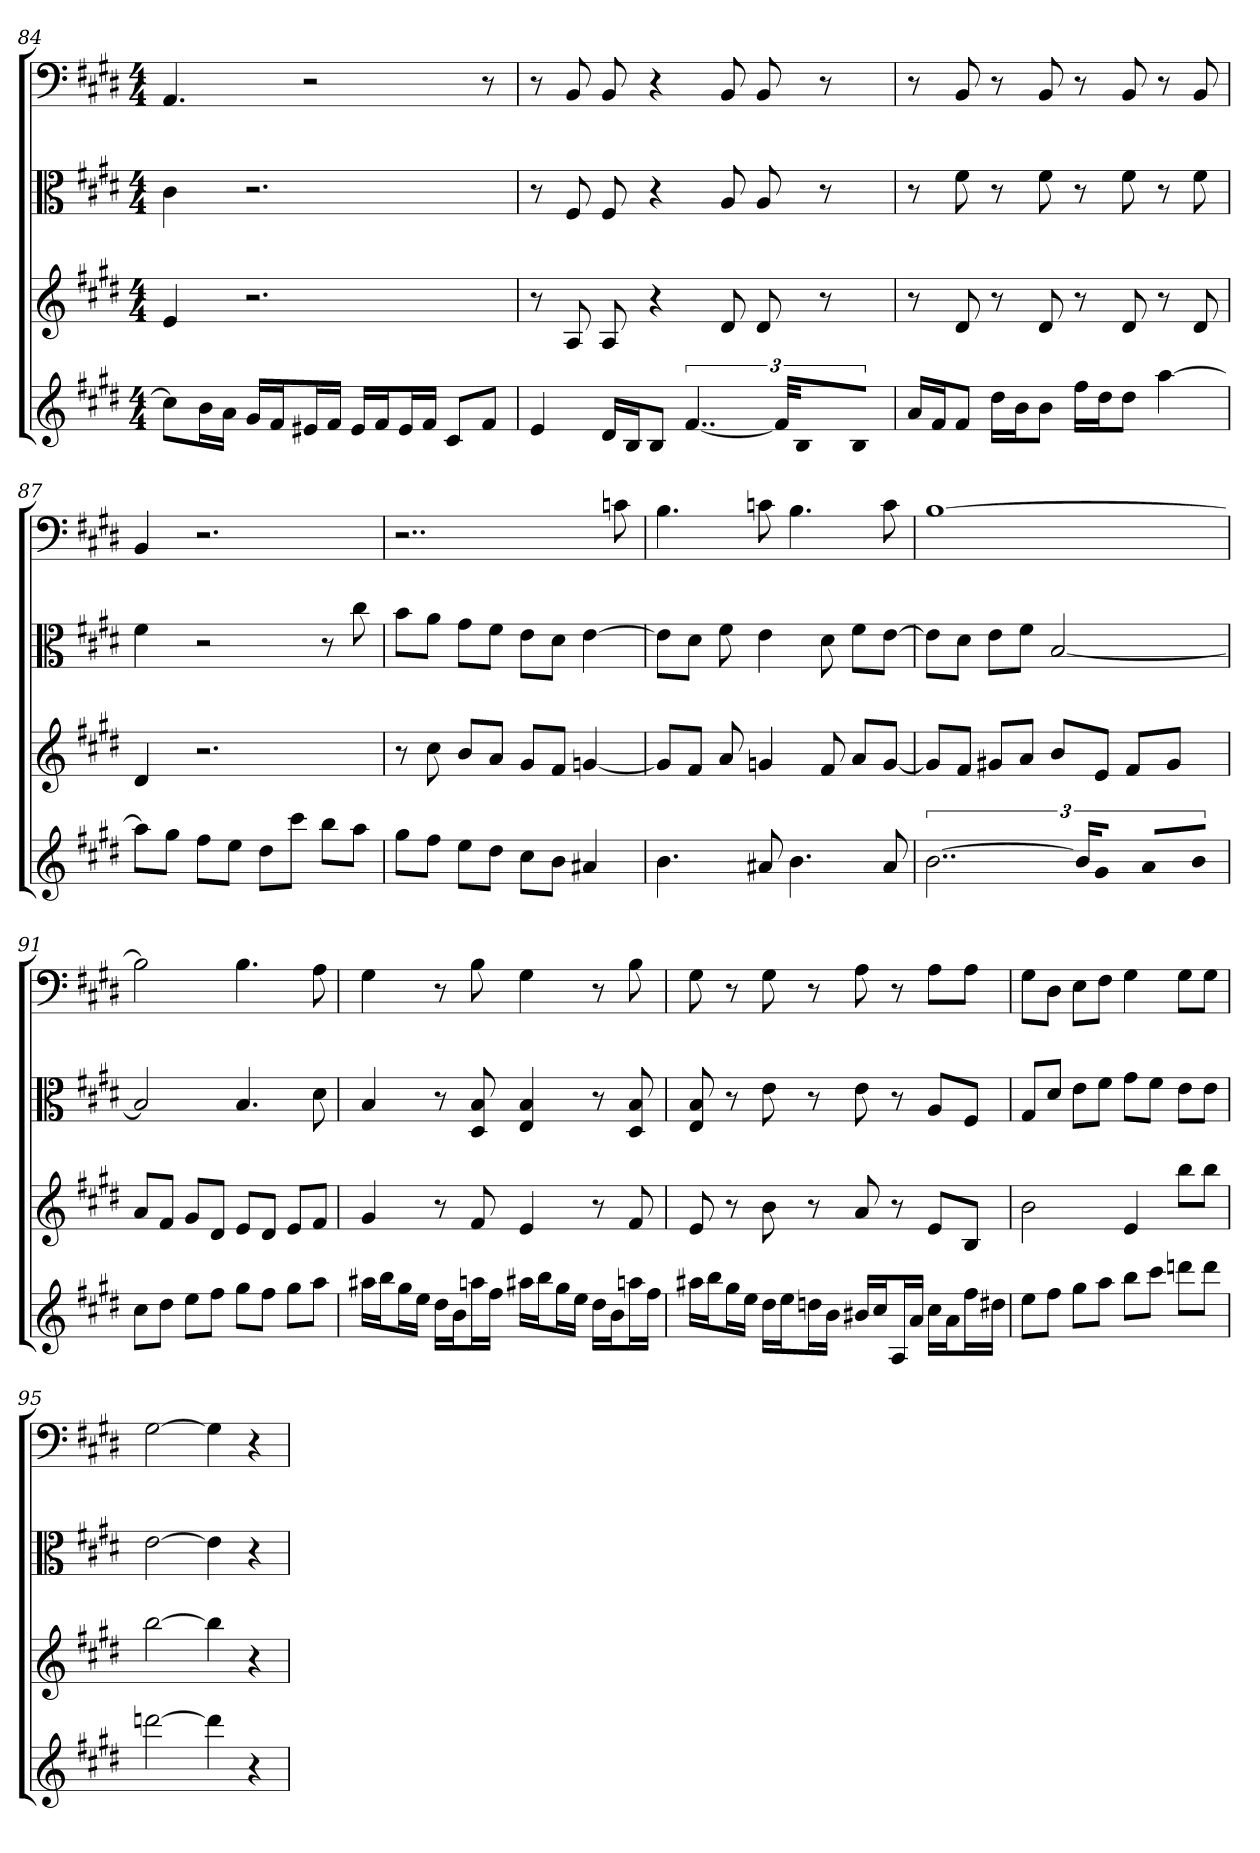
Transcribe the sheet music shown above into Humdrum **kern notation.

**kern	**kern	**kern	**kern
*part4	*part3	*part2	*part1
*staff4	*staff3	*staff2	*staff1
*	*	*clefC3	*clefF4
*k[f#c#g#d#]	*k[f#c#g#d#]	*k[f#c#g#d#]	*k[f#c#g#d#]
*E:	*E:	*E:	*E:
*M4/4	*M4/4	*M4/4	*M4/4
=84	=84	=84	=84
8cc#L]	4e	4c#	4.AA
16bL	.	.	.
16aJJ	.	.	.
16g#LL	2.r	2.r	.
16f#J	.	.	.
16e#XL	.	.	2r
16f#JJ	.	.	.
16e#LL	.	.	.
16f#J	.	.	.
16e#L	.	.	.
16f#JJ	.	.	.
8c#L	.	.	.
8f#J	.	.	8r
=85	=85	=85	=85
4e	8r	8r	8r
.	8A	8F#	8BB
16d#LL	8A	8F#	8BB
16BJ	.	.	.
8BJ	4r	4r	4r
[6..f#	.	.	.
.	8d#	8A	8BB
.	8d#	8A	8BB
48f#KLL]	.	.	.
16BJ	.	.	.
8BJ	8r	8r	8r
=86	=86	=86	=86
16aLL	8r	8r	8r
16f#J	.	.	.
8f#J	8d#	8f#	8BB
16dd#LL	8r	8r	8r
16bJ	.	.	.
8bJ	8d#	8f#	8BB
16ff#LL	8r	8r	8r
16dd#J	.	.	.
8dd#J	8d#	8f#	8BB
[4aa	8r	8r	8r
.	8d#	8f#	8BB
=87	=87	=87	=87
8aaL]	4d#	4f#	4BB
8gg#J	.	.	.
8ff#L	2.r	2r	2.r
8eeJ	.	.	.
8dd#L	.	.	.
8ccc#J	.	.	.
8bbL	.	8r	.
8aaJ	.	8cc#	.
=88	=88	=88	=88
8gg#L	8r	8b\L	2..r
8ff#J	8cc#	8a\J	.
8eeL	8bL	8g#\L	.
8dd#J	8aJ	8f#\J	.
8cc#L	8g#L	8e\L	.
8bJ	8f#J	8d#\J	.
4a#X	[4gn	[4e	.
.	.	.	8cn
=89	=89	=89	=89
4.b	8gL]	8e\L]	4.B
.	8f#J	8d#\J	.
.	8a	8f#	.
8a#X	4gn	4e	8cn
4.b	.	.	4.B
.	8f#	8d#	.
.	8aL	8f#\L	.
8a#	[8gJ	[8e\J	8c
=90	=90	=90	=90
[3..b	8gL]	8e\L]	[1B
.	8f#J	8d#\J	.
.	8g#XL	8e\L	.
.	8aJ	8f#\J	.
.	8bL	[2B	.
24bKL]	.	.	.
8g#J	8eJ	.	.
8aL	8f#L	.	.
8bJ	8g#J	.	.
=91	=91	=91	=91
8cc#L	8aL	2B]	2B]
8dd#J	8f#J	.	.
8eeL	8g#L	.	.
8ff#J	8d#J	.	.
8gg#L	8eL	4.B	4.B
8ff#J	8d#J	.	.
8gg#L	8eL	.	.
8aaJ	8f#J	8d#	8A
=92	=92	=92	=92
16aa#XLL	4g#	4B	4G#
16bbJ	.	.	.
16gg#L	.	.	.
16eeJJ	.	.	.
16dd#LL	8r	8r	8r
16bJ	.	.	.
16aanL	8f#	8D# 8B	8B
16ff#JJ	.	.	.
16aa#XLL	4e	4E 4B	4G#
16bbJ	.	.	.
16gg#L	.	.	.
16eeJJ	.	.	.
16dd#LL	8r	8r	8r
16bJ	.	.	.
16aanL	8f#	8D# 8B	8B
16ff#JJ	.	.	.
=93	=93	=93	=93
16aa#XLL	8e	8E 8B	8G#
16bbJ	.	.	.
16gg#L	8r	8r	8r
16eeJJ	.	.	.
16dd#LL	8b	8e	8G#
16eeJ	.	.	.
16ddnL	8r	8r	8r
16bJJ	.	.	.
16b#XLL	8a	8e	8A
16cc#J	.	.	.
16AL	8r	8r	8r
16aJJ	.	.	.
16cc#LL	8eL	8A/L	8A\L
16aJ	.	.	.
16ff#L	8BJ	8F#/J	8A\J
16dd#XJJ	.	.	.
=94	=94	=94	=94
8eeL	2b	8G#/L	8G#\L
8ff#J	.	8d#/J	8D#\J
8gg#L	.	8e\L	8E\L
8aaJ	.	8f#\J	8F#\J
8bbL	4e	8g#\L	4G#
8ccc#J	.	8f#\J	.
8dddnL	8bbL	8e\L	8G#\L
8dddJ	8bbJ	8e\J	8G#\J
=95	=95	=95	=95
[2dddn	[2bb	[2e	[2G#
4ddd]	4bb]	4e]	4G#]
4r	4r	4r	4r
=	=	=	=
*-	*-	*-	*-
